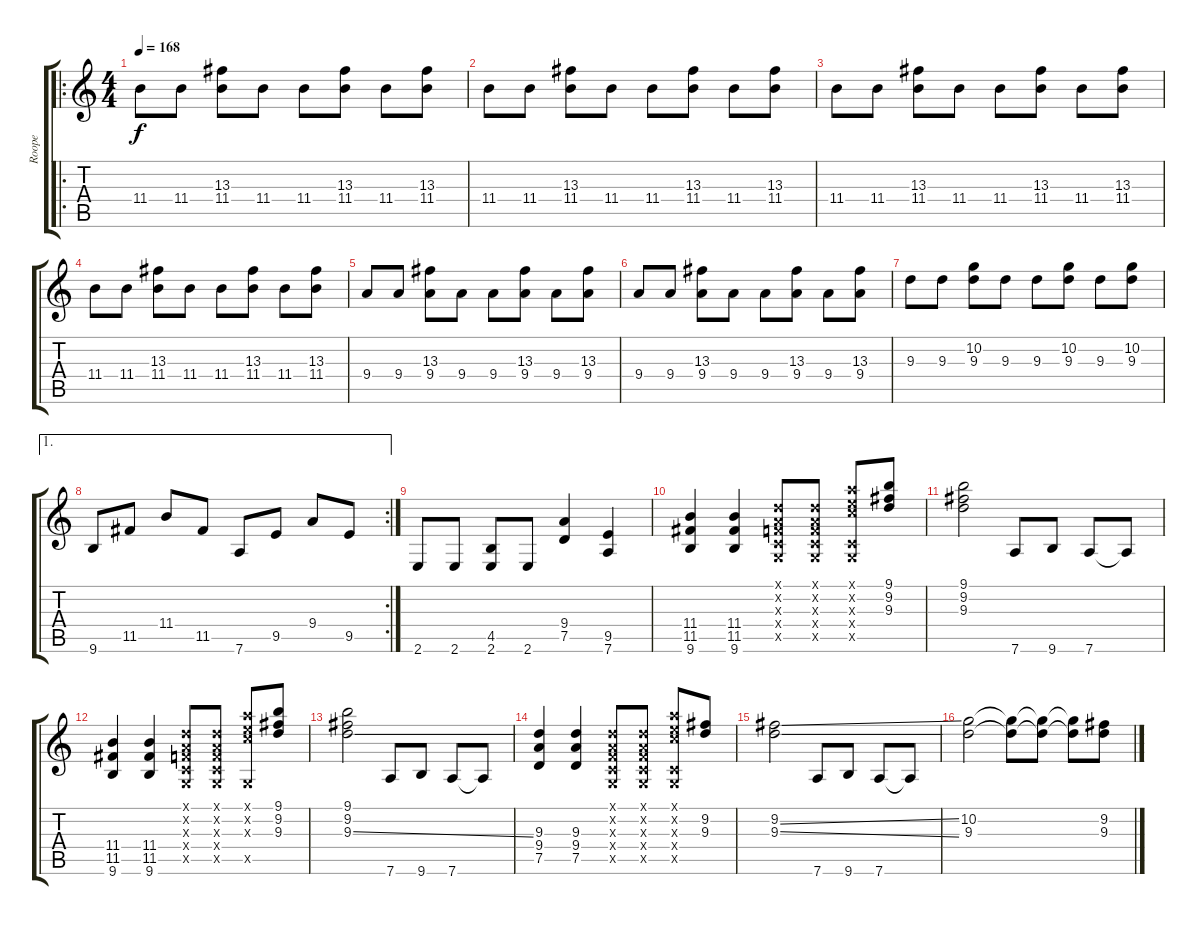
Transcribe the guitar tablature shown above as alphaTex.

\track ("Roope" "Roope") {instrument distortionguitar}
\staff {score tabs}
\tuning (D4 A3 F3 C3 G2 D2) {hide}
\ro
\ts (4 4)
\tempo 168
\clef g2
\ks c
11.4.8{dy f} 11.4.8 (13.3 11.4).8 11.4.8 11.4.8 (13.3 11.4).8 11.4.8 (13.3 11.4).8 |
11.4.8 11.4.8 (13.3 11.4).8 11.4.8 11.4.8 (13.3 11.4).8 11.4.8 (13.3 11.4).8 |
11.4.8 11.4.8 (13.3 11.4).8 11.4.8 11.4.8 (13.3 11.4).8 11.4.8 (13.3 11.4).8 |
11.4.8 11.4.8 (13.3 11.4).8 11.4.8 11.4.8 (13.3 11.4).8 11.4.8 (13.3 11.4).8 |
9.4.8 9.4.8 (13.3 9.4).8 9.4.8 9.4.8 (13.3 9.4).8 9.4.8 (13.3 9.4).8 |
9.4.8 9.4.8 (13.3 9.4).8 9.4.8 9.4.8 (13.3 9.4).8 9.4.8 (13.3 9.4).8 |
9.3.8 9.3.8 (10.2 9.3).8 9.3.8 9.3.8 (10.2 9.3).8 9.3.8 (10.2 9.3).8 |
\ae 1
\rc 2
9.6.8 11.5.8 11.4.8 11.5.8 7.6.8 9.5.8 9.4.8 9.5.8 |
2.6.8 2.6.8 (4.5 2.6).8 2.6.8 (9.4 7.5).4 (9.5 7.6).4 |
(11.4 11.5 9.6).4 (11.4 11.5 9.6).4 (0.1{x} 0.2{x} 0.3{x} 0.4{x} 0.5{x}).8 (0.1{x} 0.2{x} 0.3{x} 0.4{x} 0.5{x}).8 (7.1{x} 7.2{x} 7.3{x} 0.4{x} 0.5{x}).8 (9.1 9.2 9.3).8 |
(9.1 9.2 9.3).2 7.6.8 9.6.8 7.6.8 7.6{t}.8 |
(11.4 11.5 9.6).4 (11.4 11.5 9.6).4 (0.1{x} 0.2{x} 0.3{x} 0.4{x} 0.5{x}).8 (0.1{x} 0.2{x} 0.3{x} 0.4{x} 0.5{x}).8 (7.1{x} 7.2{x} 7.3{x} 0.5{x}).8 (9.1 9.2 9.3).8 |
(9.1 9.2 9.3{ss}).2 7.6.8 9.6.8 7.6.8 7.6{t}.8 |
(9.3 9.4 7.5).4 (9.3 9.4 7.5).4 (0.1{x} 0.2{x} 0.3{x} 0.4{x} 0.5{x}).8 (0.1{x} 0.2{x} 0.3{x} 0.4{x} 0.5{x}).8 (7.1{x} 7.2{x} 7.3{x} 0.4{x} 0.5{x}).8 (9.2 9.3).8 |
(9.2{ss} 9.3{ss}).2 7.6.8 9.6.8 7.6.8 7.6{t}.8 |
(10.2 9.3).2 (10.2{t} 9.3{t}).8 (10.2{t} 9.3{t}).8 (10.2{t} 9.3{t}).8 (9.2 9.3).8
